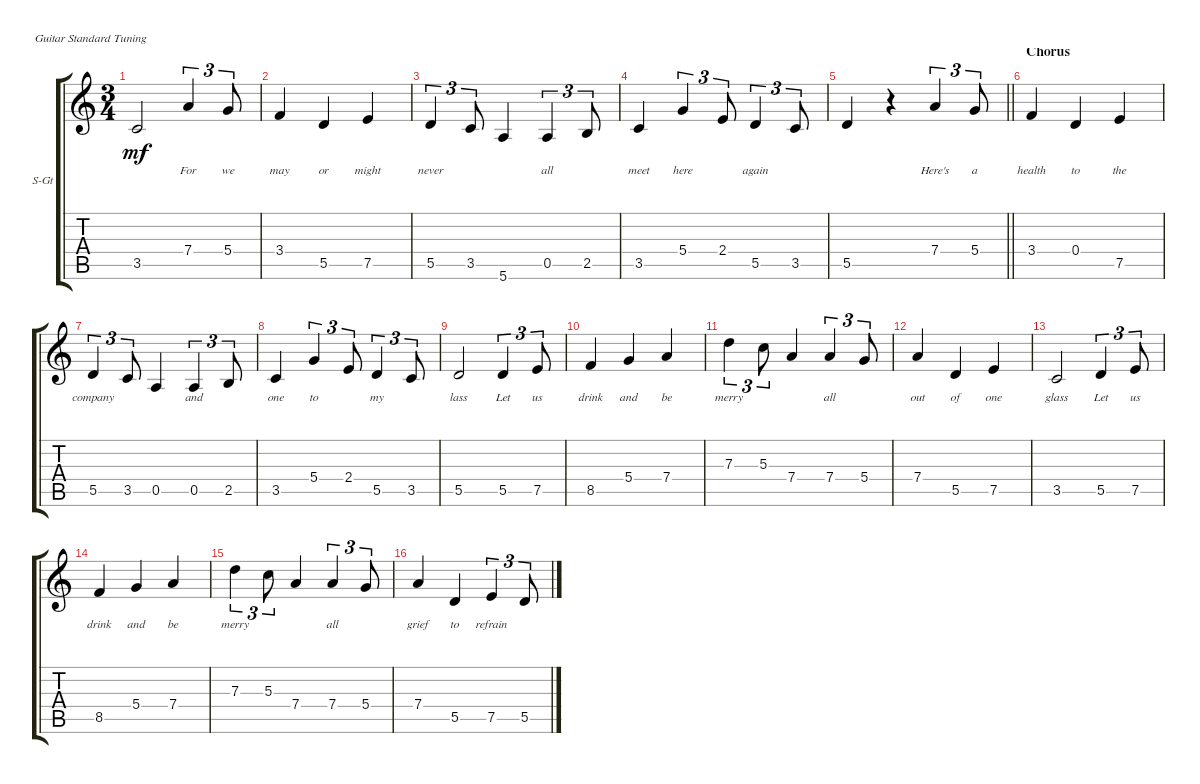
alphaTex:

\defaultSystemsLayout 4
\bracketExtendMode groupsimilarinstruments
\firstSystemTrackNameOrientation horizontal
\otherSystemsTrackNameOrientation horizontal
\track ("Voice" "S-Gt") {instrument acousticguitarsteel}
\staff {score tabs}
\tuning (E4 B3 G3 D3 A2 E2)
\ts (3 4)
\tempo (120 hide)
\clef g2
\scale
0.262539
\ks c
3.5.2{lyrics (0 "") lyrics (1 "") lyrics (2 "") lyrics (3 "") lyrics (4 "") dy mf} 7.4.4{tu (3 2) lyrics (0 "For") lyrics (1 "") lyrics (2 "") lyrics (3 "") lyrics (4 "")} 5.4.8{tu (3 2) lyrics (0 "we") lyrics (1 "") lyrics (2 "") lyrics (3 "") lyrics (4 "")} |
\scale
0.229172 3.4.4{lyrics (0 "may") lyrics (1 "") lyrics (2 "") lyrics (3 "") lyrics (4 "")} 5.5.4{lyrics (0 "or") lyrics (1 "") lyrics (2 "") lyrics (3 "") lyrics (4 "")} 7.5.4{lyrics (0 "might") lyrics (1 "") lyrics (2 "") lyrics (3 "") lyrics (4 "")} |
\scale
0.244068 5.5.4{tu (3 2) lyrics (0 "never") lyrics (1 "") lyrics (2 "") lyrics (3 "") lyrics (4 "")} 3.5.8{tu (3 2) lyrics (0 "") lyrics (1 "") lyrics (2 "") lyrics (3 "") lyrics (4 "")} 5.6.4{lyrics (0 "") lyrics (1 "") lyrics (2 "") lyrics (3 "") lyrics (4 "")} 0.5.4{tu (3 2) lyrics (0 "all") lyrics (1 "") lyrics (2 "") lyrics (3 "") lyrics (4 "")} 2.5.8{tu (3 2) lyrics (0 "") lyrics (1 "") lyrics (2 "") lyrics (3 "") lyrics (4 "")} |
\scale
0.26423 3.5.4{lyrics (0 "meet") lyrics (1 "") lyrics (2 "") lyrics (3 "") lyrics (4 "")} 5.4.4{tu (3 2) lyrics (0 "here") lyrics (1 "") lyrics (2 "") lyrics (3 "") lyrics (4 "")} 2.4.8{tu (3 2) lyrics (0 "") lyrics (1 "") lyrics (2 "") lyrics (3 "") lyrics (4 "")} 5.5.4{tu (3 2) lyrics (0 "again") lyrics (1 "") lyrics (2 "") lyrics (3 "") lyrics (4 "")} 3.5.8{tu (3 2) lyrics (0 "") lyrics (1 "") lyrics (2 "") lyrics (3 "") lyrics (4 "")} |
\scale
0.327592
\barLineRight lightlight
5.5.4{lyrics (0 "") lyrics (1 "") lyrics (2 "") lyrics (3 "") lyrics (4 "")} r.4 7.4.4{tu (3 2) lyrics (0 "Here's") lyrics (1 "") lyrics (2 "") lyrics (3 "") lyrics (4 "")} 5.4.8{tu (3 2) lyrics (0 "a") lyrics (1 "") lyrics (2 "") lyrics (3 "") lyrics (4 "")} |
\section ("" "Chorus")
\scale
0.257937 3.4.4{lyrics (0 "health") lyrics (1 "") lyrics (2 "") lyrics (3 "") lyrics (4 "")} 0.4.4{lyrics (0 "to") lyrics (1 "") lyrics (2 "") lyrics (3 "") lyrics (4 "")} 7.5.4{lyrics (0 "the") lyrics (1 "") lyrics (2 "") lyrics (3 "") lyrics (4 "")} |
\scale
0.215987 5.5.4{tu (3 2) lyrics (0 "company") lyrics (1 "") lyrics (2 "") lyrics (3 "") lyrics (4 "")} 3.5.8{tu (3 2) lyrics (0 "") lyrics (1 "") lyrics (2 "") lyrics (3 "") lyrics (4 "")} 0.5.4{lyrics (0 "") lyrics (1 "") lyrics (2 "") lyrics (3 "") lyrics (4 "")} 0.5.4{tu (3 2) lyrics (0 "and") lyrics (1 "") lyrics (2 "") lyrics (3 "") lyrics (4 "")} 2.5.8{tu (3 2) lyrics (0 "") lyrics (1 "") lyrics (2 "") lyrics (3 "") lyrics (4 "")} |
\scale
0.199094 3.5.4{lyrics (0 "one") lyrics (1 "") lyrics (2 "") lyrics (3 "") lyrics (4 "")} 5.4.4{tu (3 2) lyrics (0 "to") lyrics (1 "") lyrics (2 "") lyrics (3 "") lyrics (4 "")} 2.4.8{tu (3 2) lyrics (0 "") lyrics (1 "") lyrics (2 "") lyrics (3 "") lyrics (4 "")} 5.5.4{tu (3 2) lyrics (0 "my") lyrics (1 "") lyrics (2 "") lyrics (3 "") lyrics (4 "")} 3.5.8{tu (3 2) lyrics (0 "") lyrics (1 "") lyrics (2 "") lyrics (3 "") lyrics (4 "")} |
\scale
0.270562 5.5.2{lyrics (0 "lass") lyrics (1 "") lyrics (2 "") lyrics (3 "") lyrics (4 "")} 5.5.4{tu (3 2) lyrics (0 "Let") lyrics (1 "") lyrics (2 "") lyrics (3 "") lyrics (4 "")} 7.5.8{tu (3 2) lyrics (0 "us") lyrics (1 "") lyrics (2 "") lyrics (3 "") lyrics (4 "")} |
\scale
0.255365 8.5.4{lyrics (0 "drink") lyrics (1 "") lyrics (2 "") lyrics (3 "") lyrics (4 "")} 5.4.4{lyrics (0 "and") lyrics (1 "") lyrics (2 "") lyrics (3 "") lyrics (4 "")} 7.4.4{lyrics (0 "be") lyrics (1 "") lyrics (2 "") lyrics (3 "") lyrics (4 "")} |
\scale
0.257442 7.3.4{tu (3 2) lyrics (0 "merry") lyrics (1 "") lyrics (2 "") lyrics (3 "") lyrics (4 "")} 5.3.8{tu (3 2) lyrics (0 "") lyrics (1 "") lyrics (2 "") lyrics (3 "") lyrics (4 "")} 7.4.4{lyrics (0 "") lyrics (1 "") lyrics (2 "") lyrics (3 "") lyrics (4 "")} 7.4.4{tu (3 2) lyrics (0 "all") lyrics (1 "") lyrics (2 "") lyrics (3 "") lyrics (4 "")} 5.4.8{tu (3 2) lyrics (0 "") lyrics (1 "") lyrics (2 "") lyrics (3 "") lyrics (4 "")} |
\scale
0.216637 7.4.4{lyrics (0 "out") lyrics (1 "") lyrics (2 "") lyrics (3 "") lyrics (4 "")} 5.5.4{lyrics (0 "of") lyrics (1 "") lyrics (2 "") lyrics (3 "") lyrics (4 "")} 7.5.4{lyrics (0 "one") lyrics (1 "") lyrics (2 "") lyrics (3 "") lyrics (4 "")} |
\scale
0.272769 3.5.2{lyrics (0 "glass") lyrics (1 "") lyrics (2 "") lyrics (3 "") lyrics (4 "")} 5.5.4{tu (3 2) lyrics (0 "Let") lyrics (1 "") lyrics (2 "") lyrics (3 "") lyrics (4 "")} 7.5.8{tu (3 2) lyrics (0 "us") lyrics (1 "") lyrics (2 "") lyrics (3 "") lyrics (4 "")} |
\scale
0.236841 8.5.4{lyrics (0 "drink") lyrics (1 "") lyrics (2 "") lyrics (3 "") lyrics (4 "")} 5.4.4{lyrics (0 "and") lyrics (1 "") lyrics (2 "") lyrics (3 "") lyrics (4 "")} 7.4.4{lyrics (0 "be") lyrics (1 "") lyrics (2 "") lyrics (3 "") lyrics (4 "")} |
\scale
0.258612 7.3.4{tu (3 2) lyrics (0 "merry") lyrics (1 "") lyrics (2 "") lyrics (3 "") lyrics (4 "")} 5.3.8{tu (3 2) lyrics (0 "") lyrics (1 "") lyrics (2 "") lyrics (3 "") lyrics (4 "")} 7.4.4{lyrics (0 "") lyrics (1 "") lyrics (2 "") lyrics (3 "") lyrics (4 "")} 7.4.4{tu (3 2) lyrics (0 "all") lyrics (1 "") lyrics (2 "") lyrics (3 "") lyrics (4 "")} 5.4.8{tu (3 2) lyrics (0 "") lyrics (1 "") lyrics (2 "") lyrics (3 "") lyrics (4 "")} |
\scale
0.231875 7.4.4{lyrics (0 "grief") lyrics (1 "") lyrics (2 "") lyrics (3 "") lyrics (4 "")} 5.5.4{lyrics (0 "to") lyrics (1 "") lyrics (2 "") lyrics (3 "") lyrics (4 "")} 7.5.4{tu (3 2) lyrics (0 "refrain") lyrics (1 "") lyrics (2 "") lyrics (3 "") lyrics (4 "")} 5.5.8{tu (3 2) lyrics (0 "") lyrics (1 "") lyrics (2 "") lyrics (3 "") lyrics (4 "")}
